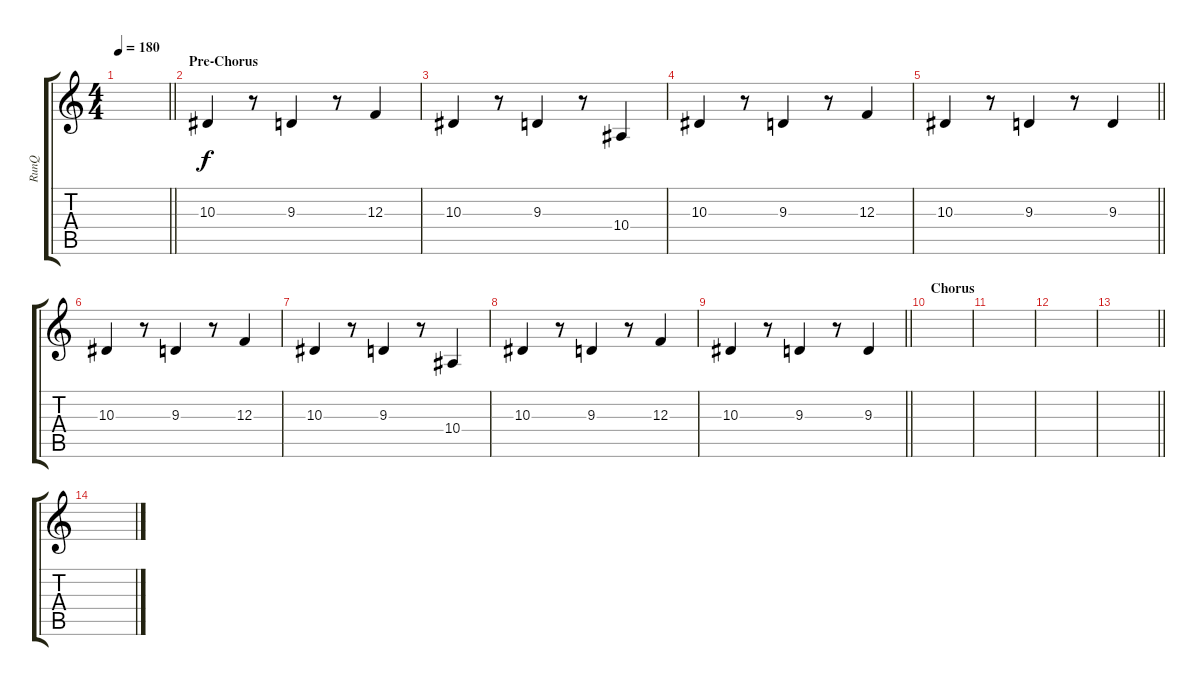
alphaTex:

\track ("RunQ" "RunQ") {instrument stringensemble1}
\staff {score tabs}
\tuning (D4 A3 F3 C3 G2 C2) {hide}
\ts (4 4)
\section ("" "")
\tempo 180
\clef g2
\barLineRight lightlight
\ks c
|
\section ("" "Pre-Chorus")
10.3.4 r.8 9.3.4 r.8 12.3.4 |
10.3.4 r.8 9.3.4 r.8 10.4.4 |
10.3.4 r.8 9.3.4 r.8 12.3.4 |
\barLineRight lightlight
10.3.4 r.8 9.3.4 r.8 9.3.4 |
\section ("" "")
10.3.4 r.8 9.3.4 r.8 12.3.4 |
10.3.4 r.8 9.3.4 r.8 10.4.4 |
10.3.4 r.8 9.3.4 r.8 12.3.4 |
\barLineRight lightlight
10.3.4 r.8 9.3.4 r.8 9.3.4 |
\section ("" "Chorus")
|
|
|
\barLineRight lightlight
|
\section ("" "")
